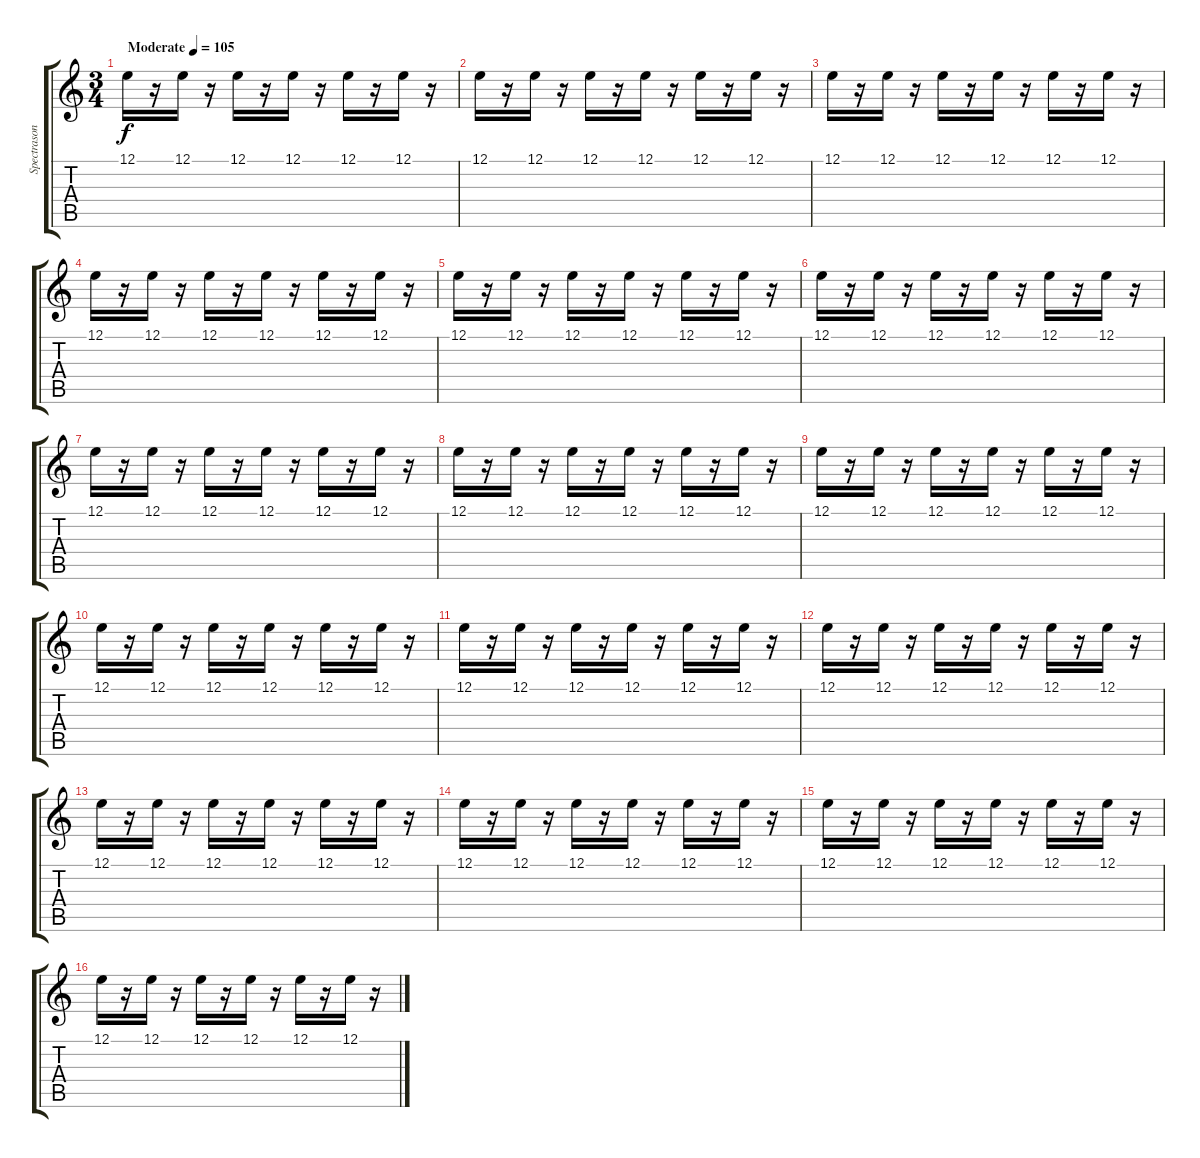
\track ("Spectrasonics Omnisphere" "Spectrason") {instrument lead8bassandlead}
\staff {score tabs}
\tuning (E4 B3 G3 D3 A2 E2) {hide}
\ts (3 4)
\tempo (105 "Moderate")
\clef g2
\ks c
12.1.16{dy f instrument lead8bassandlead} r.16 12.1.16 r.16 12.1.16 r.16 12.1.16 r.16 12.1.16 r.16 12.1.16 r.16 |
12.1.16 r.16 12.1.16 r.16 12.1.16 r.16 12.1.16 r.16 12.1.16 r.16 12.1.16 r.16 |
12.1.16 r.16 12.1.16 r.16 12.1.16 r.16 12.1.16 r.16 12.1.16 r.16 12.1.16 r.16 |
12.1.16 r.16 12.1.16 r.16 12.1.16 r.16 12.1.16 r.16 12.1.16 r.16 12.1.16 r.16 |
12.1.16 r.16 12.1.16 r.16 12.1.16 r.16 12.1.16 r.16 12.1.16 r.16 12.1.16 r.16 |
12.1.16 r.16 12.1.16 r.16 12.1.16 r.16 12.1.16 r.16 12.1.16 r.16 12.1.16 r.16 |
12.1.16 r.16 12.1.16 r.16 12.1.16 r.16 12.1.16 r.16 12.1.16 r.16 12.1.16 r.16 |
12.1.16 r.16 12.1.16 r.16 12.1.16 r.16 12.1.16 r.16 12.1.16 r.16 12.1.16 r.16 |
12.1.16 r.16 12.1.16 r.16 12.1.16 r.16 12.1.16 r.16 12.1.16 r.16 12.1.16 r.16 |
12.1.16 r.16 12.1.16 r.16 12.1.16 r.16 12.1.16 r.16 12.1.16 r.16 12.1.16 r.16 |
12.1.16 r.16 12.1.16 r.16 12.1.16 r.16 12.1.16 r.16 12.1.16 r.16 12.1.16 r.16 |
12.1.16 r.16 12.1.16 r.16 12.1.16 r.16 12.1.16 r.16 12.1.16 r.16 12.1.16 r.16 |
12.1.16 r.16 12.1.16 r.16 12.1.16 r.16 12.1.16 r.16 12.1.16 r.16 12.1.16 r.16 |
12.1.16 r.16 12.1.16 r.16 12.1.16 r.16 12.1.16 r.16 12.1.16 r.16 12.1.16 r.16 |
12.1.16 r.16 12.1.16 r.16 12.1.16 r.16 12.1.16 r.16 12.1.16 r.16 12.1.16 r.16 |
12.1.16 r.16 12.1.16 r.16 12.1.16 r.16 12.1.16 r.16 12.1.16 r.16 12.1.16 r.16
